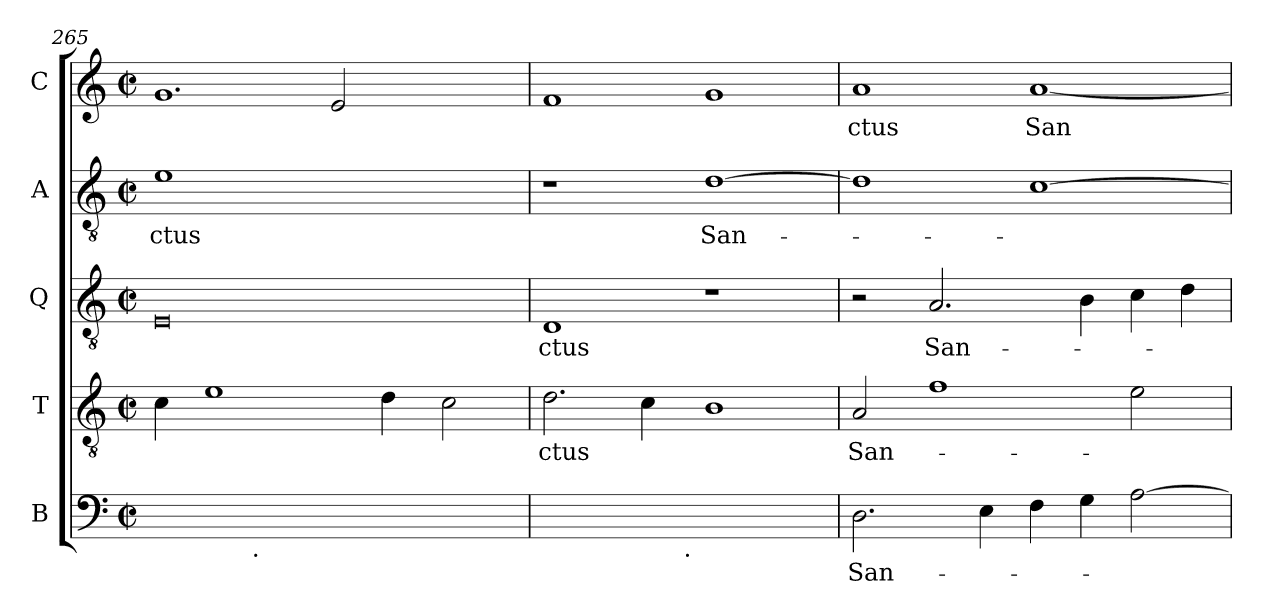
**kern	**text	**kern	**text	**kern	**text	**kern	**text	**kern	**text
*part5	*part5	*part4	*part4	*part3	*part3	*part2	*part2	*part1	*part1
*staff5	*staff5	*staff4	*staff4	*staff3	*staff3	*staff2	*staff2	*staff1	*staff1
*I"B	*	*I"T	*	*I"Q	*	*I"A	*	*I"C	*
*I'B	*	*I'T	*	*I'Q	*	*I'A	*	*I'C	*
*clefF4	*	*clefGv2	*	*clefGv2	*	*clefGv2	*	*clefG2	*
*M2/2	*	*M2/2	*	*M2/2	*	*M2/2	*	*M2/2	*
*met(c|)	*	*met(c|)	*	*met(c|)	*	*met(c|)	*	*met(c|)	*
=265	=265	=265	=265	=265	=265	=265	=265	=265	=265
!	!	!	!	!LO:N:vis=0	!	!	!LO:LY:b:cj	!LO:N:vis=1.	!
4...ryy	.	4c\	.	1E	.	1e	-ctus	1g	.
.	.	1e	.	.	.	.	.	.	.
!LO:TX:b:t=.	!	!	!	!	!	!	!	!	!
1ryy	.	.	.	.	.	.	.	.	.
.	.	.	.	1ryy	.	1ryy	.	2e/	.
.	.	4d\	.	.	.	.	.	.	.
2ryy	.	.	.	.	.	.	.	.	.
.	.	2c\	.	.	.	.	.	2ryy	.
32ryy	.	.	.	.	.	.	.	.	.
=266	=266	=266	=266	=266	=266	=266	=266	=266	=266
!	!	!	!LO:LY:b:cj	!	!LO:LY:b:cj	!	!	!	!
2...ryy	.	2.d\	-ctus	1D	-ctus	1r	.	1f	.
.	.	4c\	.	.	.	.	.	.	.
!LO:TX:b:t=.	!	!	!	!	!	!	!	!	!
1ryy	.	.	.	.	.	.	.	.	.
!	!	!	!	!	!	!	!LO:LY:b:cj	!	!
.	.	1B	.	1r	.	[>1d	San-	1g	.
16ryy	.	.	.	.	.	.	.	.	.
!!LO:LB:g=z
=267	=267	=267	=267	=267	=267	=267	=267	=267	=267
!	!LO:LY:b:cj	!	!LO:LY:b:cj	!	!	!	!	!	!LO:LY:b:cj
2.D\	San-	2A/	San-	2r	.	1d]	.	1a	-ctus
!	!	!	!	!	!LO:LY:b:cj	!	!	!	!
.	.	1f	.	2.A/	San-	.	.	.	.
4E\	.	.	.	.	.	.	.	.	.
!	!	!	!	!	!	!	!	!	!LO:LY:b:cj
4F\	.	.	.	.	.	[>1c	.	[<1a	San-
4G\	.	.	.	4B\	.	.	.	.	.
[>2A\	.	2e\	.	4c\	.	.	.	.	.
.	.	.	.	4d\	.	.	.	.	.
=	=	=	=	=	=	=	=	=	=
*-	*-	*-	*-	*-	*-	*-	*-	*-	*-
